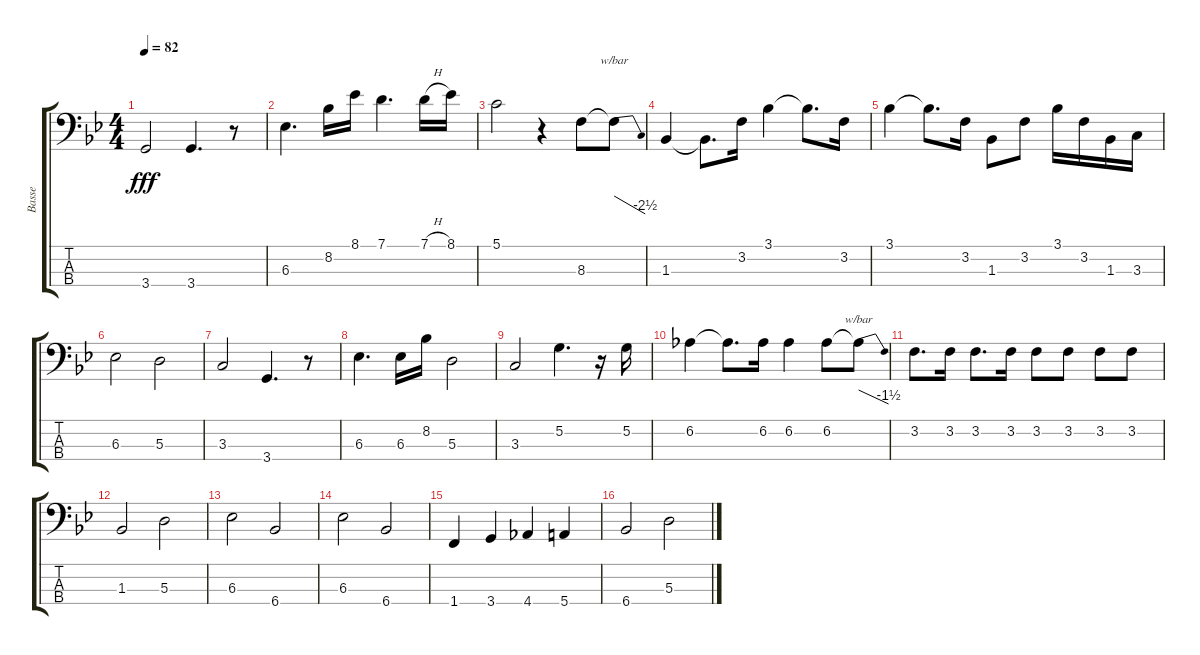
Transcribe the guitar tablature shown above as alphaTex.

\track ("Basse" "Basse") {instrument electricbassfinger}
\staff {score tabs}
\tuning (G2 D2 A1 E1) {hide}
\ts (4 4)
\tempo 82
\clef f4
\ks bb
3.4.2{dy fff} 3.4.4{d} r.8 |
6.3.4{d} 8.2.16 8.1.16 7.1.4{d} 7.1{h}.16 8.1.16 |
5.1.2 r.4 8.3.8 8.3{t}.8{tbe (dive default 0 0 60 -10)} |
1.3.4 1.3{t}.8{d} 3.2.16 3.1.4 3.1{t}.8{d} 3.2.16 |
3.1.4 3.1{t}.8{d} 3.2.16 1.3.8 3.2.8 3.1.16 3.2.16 1.3.16 3.3.16 |
6.3.2 5.3.2 |
3.3.2 3.4.4{d} r.8 |
6.3.4{d} 6.3.16 8.2.16 5.3.2 |
3.3.2 5.2.4{d} r.16 5.2.16 |
6.2.4 6.2{t}.8{d} 6.2.16 6.2.4 6.2.8 6.2{t}.8{tbe (dive default 0 0 60 -6)} |
3.2.8{d} 3.2.16 3.2.8{d} 3.2.16 3.2.8 3.2.8 3.2.8 3.2.8 |
1.3.2 5.3.2 |
6.3.2 6.4.2 |
6.3.2 6.4.2 |
1.4.4 3.4.4 4.4.4 5.4.4 |
6.4.2 5.3.2
